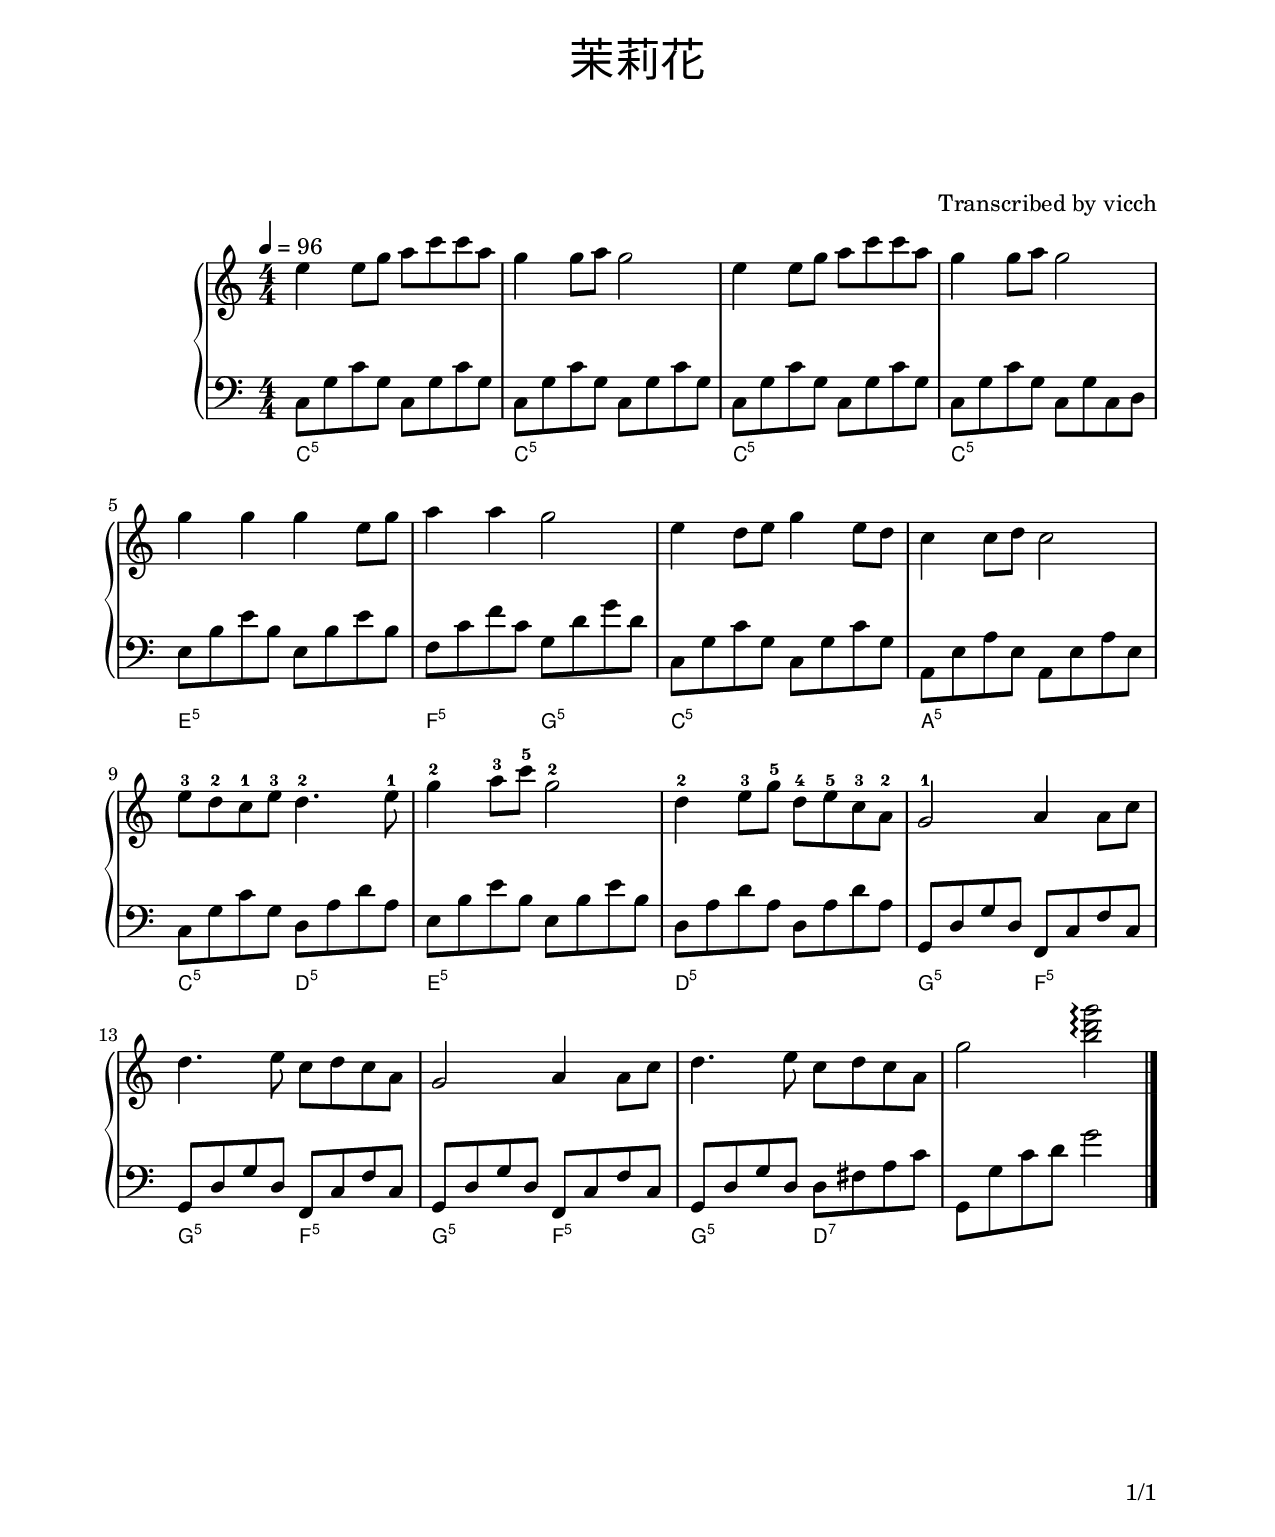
\version "2.24.3"
\include "../template.v1.ly"

\header {
  title = \markup \override #'((font-name . "FangSong")(font-size . 6)) "茉莉花"
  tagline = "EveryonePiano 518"
}

\markup \vspace #1.5

Cfive   = { c8  g8  c'8 g8  }
Dfive   = { d8  a8  d'8 a8  }
Dseven  = { d8  fs8 a8  c'8 }
Efive   = { e8  b8  e'8 b8  }
Ffivei  = { f8  c'8 f'8 c'8 }
Ffiveii = { f,8 c8  f8  c8  }
Gfivei  = { g8  d'8 g'8 d'8 }
Gfiveii = { g,8 d8  g8  d8  }
Afive   = { a,8 e8  a8  e8  }

\score {
  \new PianoStaff <<
    \new Staff {
      \tempo 4 = 96
      \clef treble
      \key c \major
      \time 4/4
      
      e''4           e''8   g''8   a''8 c'''8 c'''8 a''8   | g''4   g''8   a''8    g''2         | e''4   e''8   g''8   a''8   c'''8  c'''8  a''8  | g''4 g''8 a''8 g''2                     | \break
      g''4           g''4          g''4       e''8  g''8   | a''4   a''4           g''2         | e''4   d''8   e''8   g''4          e''8   d''8  | c''4 c''8 d''8 c''2                     | \break
      e''8^3  d''8^2 c''8^1 e''8^3 d''4.^2          e''8^1 | g''4^2 a''8^3 c'''8^5 g''2^2       | d''4^2 e''8^3 g''8^5 d''8^4 e''8^5 c''8^3 a'8^2 | g'2^1          a'4 a'8  c''8            | \break
      d''4.                 e''8   c''8 d''8  c''8  a'8    | g'2                   a'4 a'8 c''8 | d''4.         e''8   c''8   d''8   c''8   a'8   | g''2          <b'' d''' g'''>2\arpeggio | \bar "|."
    }
    \new Staff {
      \clef bass
      \key c \major
      \time 4/4
      
      \Cfive   \Cfive   | \Cfive   \Cfive   | \Cfive   \Cfive  | \Cfive   c8 g8 c8 d8 |
      \Efive   \Efive   | \Ffivei  \Gfivei  | \Cfive   \Cfive  | \Afive   \Afive      |
      \Cfive   \Dfive   | \Efive   \Efive   | \Dfive   \Dfive  | \Gfiveii \Ffiveii    |
      \Gfiveii \Ffiveii | \Gfiveii \Ffiveii | \Gfiveii \Dseven | g,8 g8 c'8 d'8 g'2   |
    }
    \chords {
      \set noChordSymbol = ""
      
      c1:5      | c1:5      | c1:5      | c2:5 r2   |
      e1:5      | f2:5 g2:5 | c1:5      | a1:5      |
      c2:5 d2:5 | e1:5      | d1:5      | g2:5 f2:5 |
      g2:5 f2:5 | g2:5 f2:5 | g2:5 d2:7 | r1        |
    }
  >>
  \layout {}
  \midi {}
}
